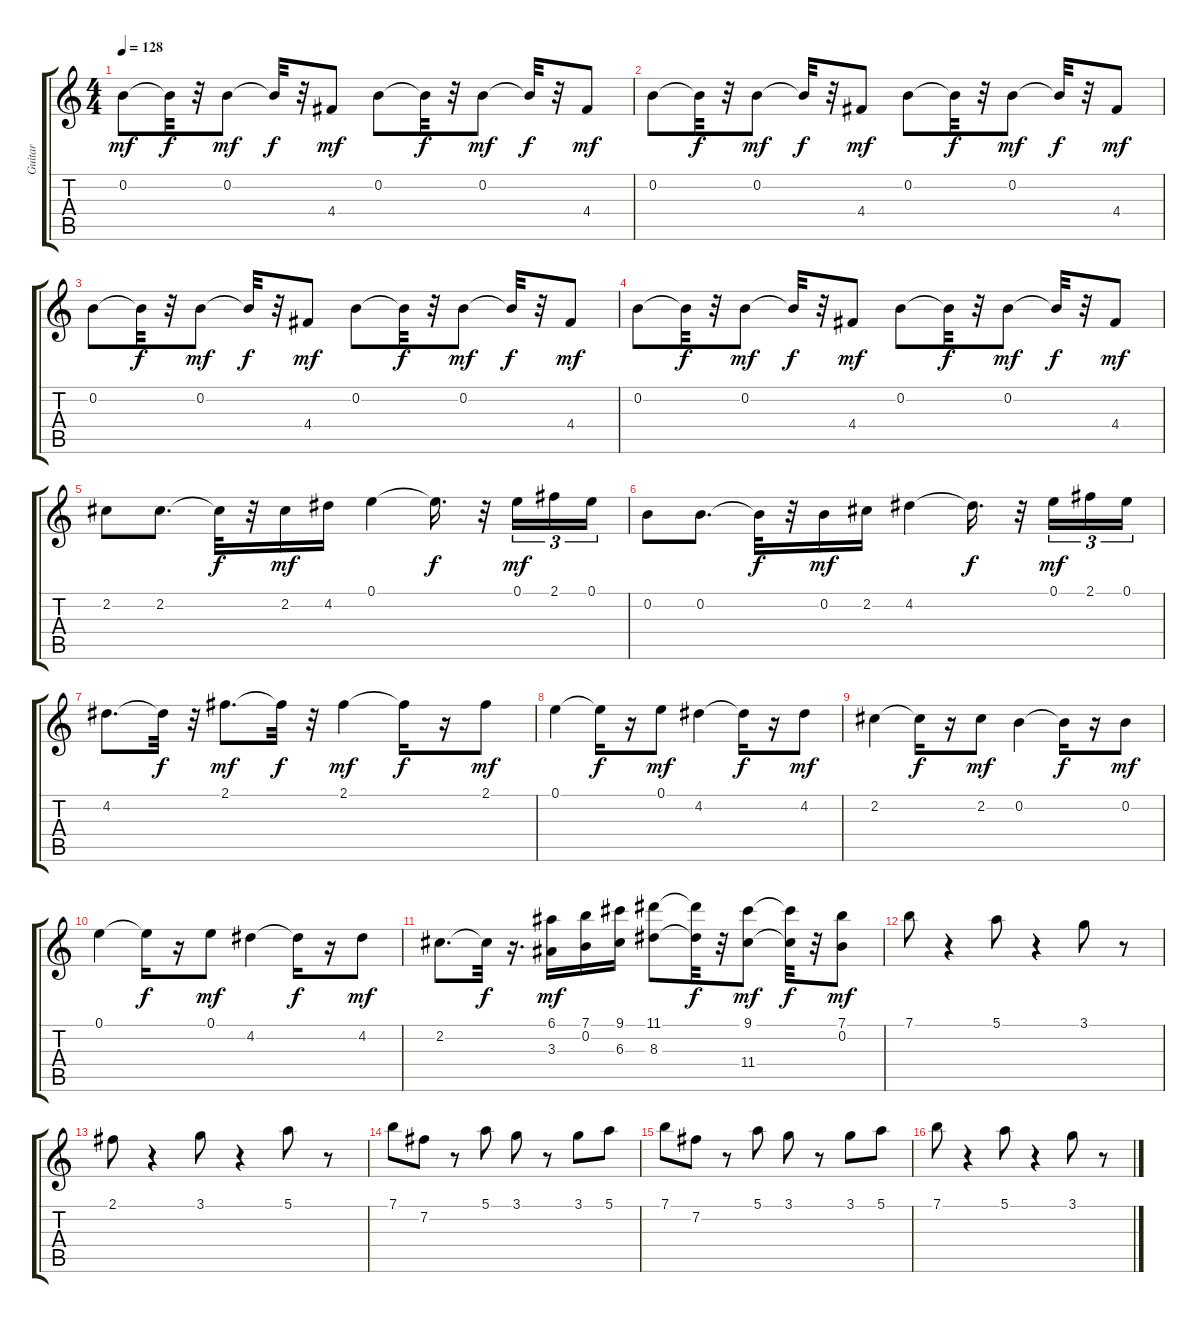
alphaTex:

\track ("Guitar" "Guitar") {instrument acousticguitarsteel}
\staff {score tabs}
\tuning (E4 B3 G3 D3 A2 E2) {hide}
\ts (4 4)
\tempo 128
\clef g2
\ks c
0.2.8{dy mf} 0.2{t}.32{dy f} r.32 0.2.8{dy mf} 0.2{t}.32{dy f} r.32 4.4.8{dy mf} 0.2.8 0.2{t}.32{dy f} r.32 0.2.8{dy mf} 0.2{t}.32{dy f} r.32 4.4.8{dy mf} |
0.2.8 0.2{t}.32{dy f} r.32 0.2.8{dy mf} 0.2{t}.32{dy f} r.32 4.4.8{dy mf} 0.2.8 0.2{t}.32{dy f} r.32 0.2.8{dy mf} 0.2{t}.32{dy f} r.32 4.4.8{dy mf} |
0.2.8 0.2{t}.32{dy f} r.32 0.2.8{dy mf} 0.2{t}.32{dy f} r.32 4.4.8{dy mf} 0.2.8 0.2{t}.32{dy f} r.32 0.2.8{dy mf} 0.2{t}.32{dy f} r.32 4.4.8{dy mf} |
0.2.8 0.2{t}.32{dy f} r.32 0.2.8{dy mf} 0.2{t}.32{dy f} r.32 4.4.8{dy mf} 0.2.8 0.2{t}.32{dy f} r.32 0.2.8{dy mf} 0.2{t}.32{dy f} r.32 4.4.8{dy mf} |
2.2.8 2.2.8{d} 2.2{t}.32{dy f} r.32 2.2.16{dy mf} 4.2.16 0.1.4 0.1{t}.16{d dy f} r.32 0.1.16{tu (3 2) dy mf} 2.1.16{tu (3 2)} 0.1.16{tu (3 2)} |
0.2.8 0.2.8{d} 0.2{t}.32{dy f} r.32 0.2.16{dy mf} 2.2.16 4.2.4 4.2{t}.16{d dy f} r.32 0.1.16{tu (3 2) dy mf} 2.1.16{tu (3 2)} 0.1.16{tu (3 2)} |
4.2.8{d} 4.2{t}.32{dy f} r.32 2.1.8{d dy mf} 2.1{t}.32{dy f} r.32 2.1.4{dy mf} 2.1{t}.16{dy f} r.16 2.1.8{dy mf} |
0.1.4 0.1{t}.16{dy f} r.16 0.1.8{dy mf} 4.2.4 4.2{t}.16{dy f} r.16 4.2.8{dy mf} |
2.2.4 2.2{t}.16{dy f} r.16 2.2.8{dy mf} 0.2.4 0.2{t}.16{dy f} r.16 0.2.8{dy mf} |
0.1.4 0.1{t}.16{dy f} r.16 0.1.8{dy mf} 4.2.4 4.2{t}.16{dy f} r.16 4.2.8{dy mf} |
2.2.8{d} 2.2{t}.32{dy f} r.16{d} (6.1 3.3).16{dy mf} (7.1 0.2).16 (9.1 6.3).16 (11.1 8.3).8 (11.1{t} 8.3{t}).32{dy f} r.32 (9.1 11.4).8{dy mf} (9.1{t} 11.4{t}).32{dy f} r.32 (7.1 0.2).8{dy mf} |
7.1.8 r.4 5.1.8 r.4 3.1.8 r.8 |
2.1.8 r.4 3.1.8 r.4 5.1.8 r.8 |
7.1.8 7.2.8 r.8 5.1.8 3.1.8 r.8 3.1.8 5.1.8 |
7.1.8 7.2.8 r.8 5.1.8 3.1.8 r.8 3.1.8 5.1.8 |
7.1.8 r.4 5.1.8 r.4 3.1.8 r.8
